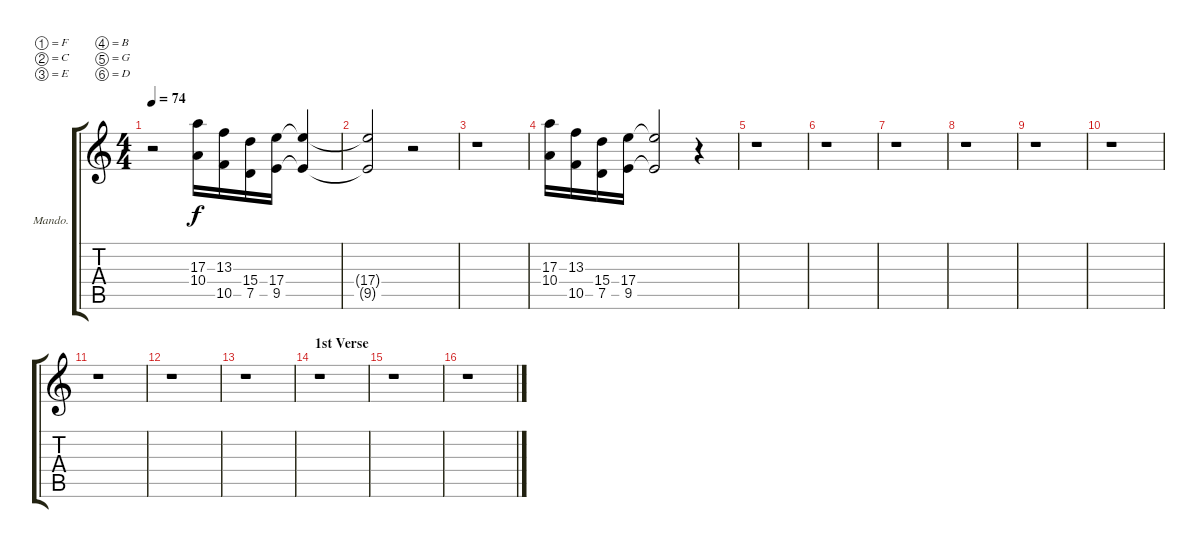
\bracketExtendMode groupsimilarinstruments
\firstSystemTrackNameOrientation horizontal
\otherSystemsTrackNameOrientation horizontal
\track ("Strings" "Mando.") {instrument stringensemble1}
\staff {score tabs}
\tuning (F4 C4 E4 B3 G3 D2)
\ts (4 4)
\tempo 74
\clef g2
\ks c
r.2{dy f instrument stringensemble1} (17.3 10.4).16 (13.3 10.5).16 (15.4 7.5).16 (17.4 9.5).16 (17.4{t} 9.5{t}).4 |
(17.4{t} 9.5{t}).2 r.2 |
r.1 |
(17.3 10.4).16 (13.3 10.5).16 (15.4 7.5).16 (17.4 9.5).16 (17.4{t} 9.5{t}).2 r.4 |
r.1 |
r.1 |
r.1 |
r.1 |
r.1 |
r.1 |
r.1 |
r.1 |
r.1 |
\section ("" "1st Verse")
r.1 |
r.1 |
r.1
